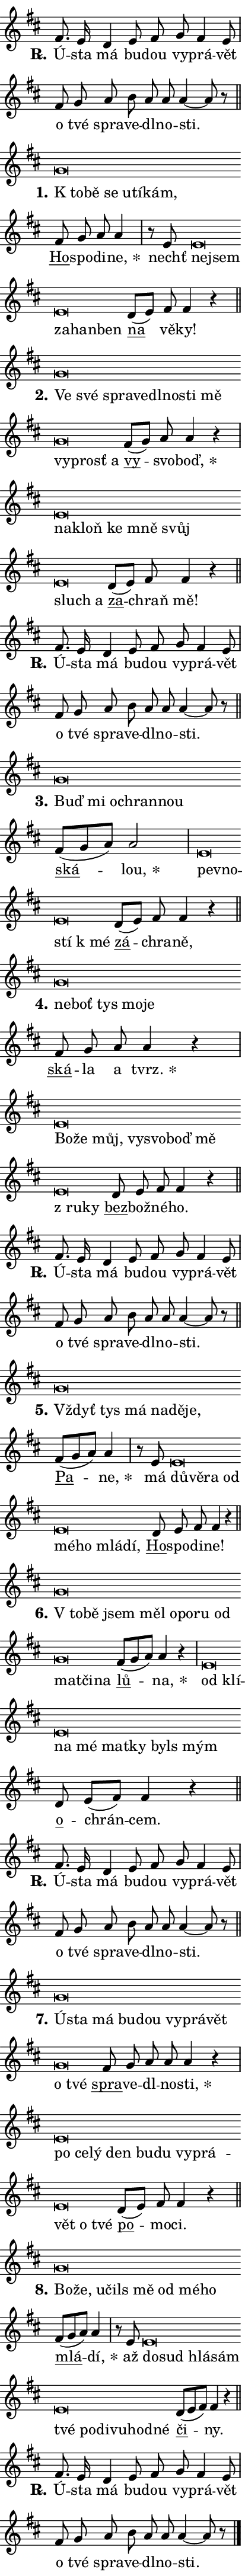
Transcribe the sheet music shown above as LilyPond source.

\version "2.24.0"
\header { tagline = "" }
\paper {
  indent = 0\cm
  top-margin = 0\cm
  right-margin = 0.13\cm % to fit lyric hyphens
  bottom-margin = 0\cm
  left-margin = 0\cm
  paper-width = 7\cm
  page-breaking = #ly:one-page-breaking
  system-system-spacing.basic-distance = #11
  score-system-spacing.basic-distance = #11
  ragged-last = ##f
}


%% Author: Thomas Morley
%% https://lists.gnu.org/archive/html/lilypond-user/2020-05/msg00002.html
#(define (line-position grob)
"Returns position of @var[grob} in current system:
   @code{'start}, if at first time-step
   @code{'end}, if at last time-step
   @code{'middle} otherwise
"
  (let* ((col (ly:item-get-column grob))
         (ln (ly:grob-object col 'left-neighbor))
         (rn (ly:grob-object col 'right-neighbor))
         (col-to-check-left (if (ly:grob? ln) ln col))
         (col-to-check-right (if (ly:grob? rn) rn col))
         (break-dir-left
           (and
             (ly:grob-property col-to-check-left 'non-musical #f)
             (ly:item-break-dir col-to-check-left)))
         (break-dir-right
           (and
             (ly:grob-property col-to-check-right 'non-musical #f)
             (ly:item-break-dir col-to-check-right))))
        (cond ((eqv? 1 break-dir-left) 'start)
              ((eqv? -1 break-dir-right) 'end)
              (else 'middle))))

#(define (tranparent-at-line-position vctor)
  (lambda (grob)
  "Relying on @code{line-position} select the relevant enry from @var{vctor}.
Used to determine transparency,"
    (case (line-position grob)
      ((end) (not (vector-ref vctor 0)))
      ((middle) (not (vector-ref vctor 1)))
      ((start) (not (vector-ref vctor 2))))))

noteHeadBreakVisibility =
#(define-music-function (break-visibility)(vector?)
"Makes @code{NoteHead}s transparent relying on @var{break-visibility}"
#{
  \override NoteHead.transparent =
    #(tranparent-at-line-position break-visibility)
#})

#(define delete-ledgers-for-transparent-note-heads
  (lambda (grob)
    "Reads whether a @code{NoteHead} is transparent.
If so this @code{NoteHead} is removed from @code{'note-heads} from
@var{grob}, which is supposed to be @code{LedgerLineSpanner}.
As a result ledgers are not printed for this @code{NoteHead}"
    (let* ((nhds-array (ly:grob-object grob 'note-heads))
           (nhds-list
             (if (ly:grob-array? nhds-array)
                 (ly:grob-array->list nhds-array)
                 '()))
           ;; Relies on the transparent-property being done before
           ;; Staff.LedgerLineSpanner.after-line-breaking is executed.
           ;; This is fragile ...
           (to-keep
             (remove
               (lambda (nhd)
                 (ly:grob-property nhd 'transparent #f))
               nhds-list)))
      ;; TODO find a better method to iterate over grob-arrays, similiar
      ;; to filter/remove etc for lists
      ;; For now rebuilt from scratch
      (set! (ly:grob-object grob 'note-heads)  '())
      (for-each
        (lambda (nhd)
          (ly:pointer-group-interface::add-grob grob 'note-heads nhd))
        to-keep))))

squashNotes = {
  \override NoteHead.X-extent = #'(-0.2 . 0.2)
  \override NoteHead.Y-extent = #'(-0.75 . 0)
  \override NoteHead.stencil =
    #(lambda (grob)
       (let ((pos (ly:grob-property grob 'staff-position)))
         (begin
           (if (< pos -7) (display "ERROR: Lower brevis then expected\n") (display "OK: Expected brevis position\n"))
           (if (<= pos -6) ly:text-interface::print ly:note-head::print))))
}
unSquashNotes = {
  \revert NoteHead.X-extent
  \revert NoteHead.Y-extent
  \revert NoteHead.stencil
}

hideNotes = \noteHeadBreakVisibility #begin-of-line-visible
unHideNotes = \noteHeadBreakVisibility #all-visible

% work-around for resetting accidentals
% https://lilypond.org/doc/v2.23/Documentation/notation/displaying-rhythms#unmetered-music
cadenzaMeasure = {
  \cadenzaOff
  \partial 1024 s1024
  \cadenzaOn
}

#(define-markup-command (accent layout props text) (markup?)
  "Underline accented syllable"
  (interpret-markup layout props
    #{\markup \override #'(offset . 4.3) \underline { #text }#}))

responsum = \markup \concat {
  "R" \hspace #-1.05 \path #0.1 #'((moveto 0 0.07) (lineto 0.9 0.8)) \hspace #0.05 "."
}

spaceSize = #0.6828661417322834 % exact space size for TeX Gyre Schola

\layout {
  \context {
    \Staff
    \remove "Time_signature_engraver"
    \override LedgerLineSpanner.after-line-breaking = #delete-ledgers-for-transparent-note-heads
  }
  \context {
    \Lyrics {
      \override LyricSpace.minimum-distance = \spaceSize
      \override LyricText.font-name = #"TeX Gyre Schola"
      \override LyricText.font-size = 1
      \override StanzaNumber.font-name = #"TeX Gyre Schola Bold"
      \override StanzaNumber.font-size = 1
    }
  }
  \context {
    \Score 
    \override NoteHead.text =
      #(lambda (grob) 
        (let ((pos (ly:grob-property grob 'staff-position)))
          #{\markup {
            \combine
              \halign #-0.55 \raise #(if (= pos -6) 0 0.5) \override #'(thickness . 2) \draw-line #'(3.2 . 0)
              \musicglyph "noteheads.sM1"
          }#}))
  }
}

% magnetic-lyrics.ily
%
%   written by
%     Jean Abou Samra <jean@abou-samra.fr>
%     Werner Lemberg <wl@gnu.org>
%
%   adapted by
%     Jiri Hon <jiri.hon@gmail.com>
%
% Version 2022-Apr-15

% https://www.mail-archive.com/lilypond-user@gnu.org/msg149350.html

#(define (Left_hyphen_pointer_engraver context)
   "Collect syllable-hyphen-syllable occurrences in lyrics and store
them in properties.  This engraver only looks to the left.  For
example, if the lyrics input is @code{foo -- bar}, it does the
following.

@itemize @bullet
@item
Set the @code{text} property of the @code{LyricHyphen} grob between
@q{foo} and @q{bar} to @code{foo}.

@item
Set the @code{left-hyphen} property of the @code{LyricText} grob with
text @q{foo} to the @code{LyricHyphen} grob between @q{foo} and
@q{bar}.
@end itemize

Use this auxiliary engraver in combination with the
@code{lyric-@/text::@/apply-@/magnetic-@/offset!} hook."
   (let ((hyphen #f)
         (text #f))
     (make-engraver
      (acknowledgers
       ((lyric-syllable-interface engraver grob source-engraver)
        (set! text grob)))
      (end-acknowledgers
       ((lyric-hyphen-interface engraver grob source-engraver)
        ;(when (not (grob::has-interface grob 'lyric-space-interface))
          (set! hyphen grob)));)
      ((stop-translation-timestep engraver)
       (when (and text hyphen)
         (ly:grob-set-object! text 'left-hyphen hyphen))
       (set! text #f)
       (set! hyphen #f)))))

#(define (lyric-text::apply-magnetic-offset! grob)
   "If the space between two syllables is less than the value in
property @code{LyricText@/.details@/.squash-threshold}, move the right
syllable to the left so that it gets concatenated with the left
syllable.

Use this function as a hook for
@code{LyricText@/.after-@/line-@/breaking} if the
@code{Left_@/hyphen_@/pointer_@/engraver} is active."
   (let ((hyphen (ly:grob-object grob 'left-hyphen #f)))
     (when hyphen
       (let ((left-text (ly:spanner-bound hyphen LEFT)))
         (when (grob::has-interface left-text 'lyric-syllable-interface)
           (let* ((common (ly:grob-common-refpoint grob left-text X))
                  (this-x-ext (ly:grob-extent grob common X))
                  (left-x-ext
                   (begin
                     ;; Trigger magnetism for left-text.
                     (ly:grob-property left-text 'after-line-breaking)
                     (ly:grob-extent left-text common X)))
                  ;; `delta` is the gap width between two syllables.
                  (delta (- (interval-start this-x-ext)
                            (interval-end left-x-ext)))
                  (details (ly:grob-property grob 'details))
                  (threshold (assoc-get 'squash-threshold details 0.2)))
             (when (< delta threshold)
               (let* (;; We have to manipulate the input text so that
                      ;; ligatures crossing syllable boundaries are not
                      ;; disabled.  For languages based on the Latin
                      ;; script this is essentially a beautification.
                      ;; However, for non-Western scripts it can be a
                      ;; necessity.
                      (lt (ly:grob-property left-text 'text))
                      (rt (ly:grob-property grob 'text))
                      (is-space (grob::has-interface hyphen 'lyric-space-interface))
                      (space (if is-space " " ""))
                      (extra-delta (if is-space spaceSize 0))
                      ;; Append new syllable.
                      (ltrt-space (if (and (string? lt) (string? rt))
                                (string-append lt space rt)
                                (make-concat-markup (list lt space rt))))
                      ;; Right-align `ltrt` to the right side.
                      (ltrt-space-markup (grob-interpret-markup
                               grob
                               (make-translate-markup
                                (cons (interval-length this-x-ext) 0)
                                (make-right-align-markup ltrt-space)))))
                 (begin
                   ;; Don't print `left-text`.
                   (ly:grob-set-property! left-text 'stencil #f)
                   ;; Set text and stencil (which holds all collected
                   ;; syllables so far) and shift it to the left.
                   (ly:grob-set-property! grob 'text ltrt-space)
                   (ly:grob-set-property! grob 'stencil ltrt-space-markup)
                   (ly:grob-translate-axis! grob (- (- delta extra-delta)) X))))))))))


#(define (lyric-hyphen::displace-bounds-first grob)
   ;; Make very sure this callback isn't triggered too early.
   (let ((left (ly:spanner-bound grob LEFT))
         (right (ly:spanner-bound grob RIGHT)))
     (ly:grob-property left 'after-line-breaking)
     (ly:grob-property right 'after-line-breaking)
     (ly:lyric-hyphen::print grob)))

squashThreshold = #0.4

\layout {
  \context {
    \Lyrics
    \consists #Left_hyphen_pointer_engraver
    \override LyricText.after-line-breaking =
      #lyric-text::apply-magnetic-offset!
    \override LyricHyphen.stencil = #lyric-hyphen::displace-bounds-first
    \override LyricText.details.squash-threshold = \squashThreshold
    \override LyricHyphen.minimum-distance = 0
    \override LyricHyphen.minimum-length = \squashThreshold
  }
}

squashText = \override LyricText.details.squash-threshold = 9999
unSquashText = \override LyricText.details.squash-threshold = \squashThreshold

leftText = \override LyricText.self-alignment-X = #LEFT
unLeftText = \revert LyricText.self-alignment-X

starOffset = #(lambda (grob) 
                (let ((x_offset (ly:self-alignment-interface::aligned-on-x-parent grob)))
                  (if (= x_offset 0) 0 (+ x_offset 1.2))))

star = #(define-music-function (syllable)(string?)
"Append star separator at the end of a syllable"
#{
  \once \override LyricText.X-offset = #starOffset
  \lyricmode { \markup {
    #syllable
    \override #'((font-name . "TeX Gyre Schola Bold")) \hspace #0.2 \lower #0.65 \larger "*"
  } }
#})

starAccent = #(define-music-function (syllable)(string?)
"Append star separator at the end of a syllable and make accent"
#{
  \once \override LyricText.X-offset = #starOffset
  \lyricmode { \markup {
    \accent #syllable
    \override #'((font-name . "TeX Gyre Schola Bold")) \hspace #0.2 \lower #0.65 \larger "*"
  } }
#})

breath = #(define-music-function (syllable)(string?)
"Append breathing indicator at the end of a syllable"
#{
  \lyricmode { \markup { #syllable "+" } }
#})

optionalBreath = #(define-music-function (syllable)(string?)
"Append optional breathing indicator at the end of a syllable"
#{
  \lyricmode { \markup { #syllable "(+)" } }
#})


\score {
    <<
        \new Voice = "melody" { \cadenzaOn \key d \major \relative { fis'8. e16 d4 \bar "" e8 fis \bar "" g fis4 e8 \cadenzaMeasure \bar "|" fis g \bar "" a b \bar "" a a a4~ a8 r \cadenzaMeasure \bar "||" \break } }
        \new Lyrics \lyricsto "melody" { \lyricmode { \set stanza = \responsum
Ú -- sta má bu -- dou vy -- prá -- vět o tvé spra -- ve -- dl -- no -- sti. } }
    >>
    \layout {}
}

\score {
    <<
        \new Voice = "melody" { \cadenzaOn \key d \major \relative { \squashNotes g'\breve*1/16 \hideNotes \breve*1/16 \bar "" \breve*1/16 \bar "" \breve*1/16 \bar "" \breve*1/16 \breve*1/16 \bar "" \unHideNotes \unSquashNotes \bar "" fis8 g a a4 \cadenzaMeasure \bar "|" r8 e8 \squashNotes e\breve*1/16 \hideNotes \breve*1/16 \bar "" \breve*1/16 \bar "" \breve*1/16 \breve*1/16 \bar "" \unHideNotes \unSquashNotes \bar "" d8[( e)] fis fis4 r \cadenzaMeasure \bar "||" \break } }
        \new Lyrics \lyricsto "melody" { \lyricmode { \set stanza = "1."
\leftText "K to" -- \squashText bě se u -- tí -- kám, \unLeftText \unSquashText \markup \accent Ho -- spo -- di -- \star ne, nechť \leftText nej -- \squashText sem za -- han -- ben \unLeftText \unSquashText \markup \accent na vě -- ky! } }
    >>
    \layout {}
}

\score {
    <<
        \new Voice = "melody" { \cadenzaOn \key d \major \relative { \squashNotes g'\breve*1/16 \hideNotes \breve*1/16 \bar "" \breve*1/16 \bar "" \breve*1/16 \bar "" \breve*1/16 \bar "" \breve*1/16 \bar "" \breve*1/16 \bar "" \breve*1/16 \bar "" \breve*1/16 \bar "" \breve*1/16 \breve*1/16 \bar "" \unHideNotes \unSquashNotes \bar "" fis8[( g)] a a4 r4 \cadenzaMeasure \bar "|" \squashNotes e\breve*1/16 \hideNotes \breve*1/16 \bar "" \breve*1/16 \bar "" \breve*1/16 \bar "" \breve*1/16 \bar "" \breve*1/16 \breve*1/16 \bar "" \unHideNotes \unSquashNotes \bar "" d8[( e)] fis fis4 r \cadenzaMeasure \bar "||" \break } }
        \new Lyrics \lyricsto "melody" { \lyricmode { \set stanza = "2."
\leftText Ve \squashText své spra -- ve -- dl -- no -- sti mě vy -- prosť a \unLeftText \unSquashText \markup \accent vy -- svo -- \star boď, \leftText na -- \squashText kloň ke mně svůj sluch a \unLeftText \unSquashText \markup \accent za -- chraň mě! } }
    >>
    \layout {}
}

\score {
    <<
        \new Voice = "melody" { \cadenzaOn \key d \major \relative { fis'8. e16 d4 \bar "" e8 fis \bar "" g fis4 e8 \cadenzaMeasure \bar "|" fis g \bar "" a b \bar "" a a a4~ a8 r \cadenzaMeasure \bar "||" \break } }
        \new Lyrics \lyricsto "melody" { \lyricmode { \set stanza = \responsum
Ú -- sta má bu -- dou vy -- prá -- vět o tvé spra -- ve -- dl -- no -- sti. } }
    >>
    \layout {}
}

\score {
    <<
        \new Voice = "melody" { \cadenzaOn \key d \major \relative { \squashNotes g'\breve*1/16 \hideNotes \breve*1/16 \bar "" \breve*1/16 \bar "" \breve*1/16 \breve*1/16 \bar "" \unHideNotes \unSquashNotes \bar "" fis8[( g a)] a2 \cadenzaMeasure \bar "|" \squashNotes e\breve*1/16 \hideNotes \breve*1/16 \bar "" \breve*1/16 \breve*1/16 \bar "" \unHideNotes \unSquashNotes \bar "" d8[( e)] fis fis4 r \cadenzaMeasure \bar "||" \break } }
        \new Lyrics \lyricsto "melody" { \lyricmode { \set stanza = "3."
\leftText Buď \squashText mi o -- chran -- nou \unLeftText \unSquashText \markup \accent ská -- \star lou, \leftText pev -- \squashText no -- stí "k mé" \unLeftText \unSquashText \markup \accent zá -- chra -- ně, } }
    >>
    \layout {}
}

\score {
    <<
        \new Voice = "melody" { \cadenzaOn \key d \major \relative { \squashNotes g'\breve*1/16 \hideNotes \breve*1/16 \bar "" \breve*1/16 \bar "" \breve*1/16 \breve*1/16 \bar "" \unHideNotes \unSquashNotes \bar "" fis8 g a a4 r \cadenzaMeasure \bar "|" \squashNotes e\breve*1/16 \hideNotes \breve*1/16 \bar "" \breve*1/16 \bar "" \breve*1/16 \bar "" \breve*1/16 \bar "" \breve*1/16 \bar "" \breve*1/16 \bar "" \breve*1/16 \breve*1/16 \bar "" \unHideNotes \unSquashNotes \bar "" d8 e fis fis4 r \cadenzaMeasure \bar "||" \break } }
        \new Lyrics \lyricsto "melody" { \lyricmode { \set stanza = "4."
\leftText ne -- \squashText boť tys mo -- je \unLeftText \unSquashText \markup \accent ská -- la a \star tvrz. \leftText Bo -- \squashText že můj, vy -- svo -- boď mě "z ru" -- ky \unLeftText \unSquashText \markup \accent bez -- bož -- né -- ho. } }
    >>
    \layout {}
}

\score {
    <<
        \new Voice = "melody" { \cadenzaOn \key d \major \relative { fis'8. e16 d4 \bar "" e8 fis \bar "" g fis4 e8 \cadenzaMeasure \bar "|" fis g \bar "" a b \bar "" a a a4~ a8 r \cadenzaMeasure \bar "||" \break } }
        \new Lyrics \lyricsto "melody" { \lyricmode { \set stanza = \responsum
Ú -- sta má bu -- dou vy -- prá -- vět o tvé spra -- ve -- dl -- no -- sti. } }
    >>
    \layout {}
}

\score {
    <<
        \new Voice = "melody" { \cadenzaOn \key d \major \relative { \squashNotes g'\breve*1/16 \hideNotes \breve*1/16 \bar "" \breve*1/16 \bar "" \breve*1/16 \bar "" \breve*1/16 \breve*1/16 \bar "" \unHideNotes \unSquashNotes \bar "" fis8[( g a)] a4 \cadenzaMeasure \bar "|" r8 e \squashNotes e\breve*1/16 \hideNotes \breve*1/16 \bar "" \breve*1/16 \bar "" \breve*1/16 \bar "" \breve*1/16 \bar "" \breve*1/16 \bar "" \breve*1/16 \breve*1/16 \bar "" \unHideNotes \unSquashNotes \bar "" d8 e fis fis4 r \cadenzaMeasure \bar "||" \break } }
        \new Lyrics \lyricsto "melody" { \lyricmode { \set stanza = "5."
\leftText Vždyť \squashText tys má na -- dě -- je, \unLeftText \unSquashText \markup \accent Pa -- \star ne, má \leftText dů -- \squashText vě -- ra od mé -- ho mlá -- dí, \unLeftText \unSquashText \markup \accent Ho -- spo -- di -- ne! } }
    >>
    \layout {}
}

\score {
    <<
        \new Voice = "melody" { \cadenzaOn \key d \major \relative { \squashNotes g'\breve*1/16 \hideNotes \breve*1/16 \bar "" \breve*1/16 \bar "" \breve*1/16 \bar "" \breve*1/16 \bar "" \breve*1/16 \bar "" \breve*1/16 \bar "" \breve*1/16 \bar "" \breve*1/16 \bar "" \breve*1/16 \breve*1/16 \bar "" \unHideNotes \unSquashNotes \bar "" fis8[( g a)] a4 r \cadenzaMeasure \bar "|" \squashNotes e\breve*1/16 \hideNotes \breve*1/16 \bar "" \breve*1/16 \bar "" \breve*1/16 \bar "" \breve*1/16 \bar "" \breve*1/16 \bar "" \breve*1/16 \breve*1/16 \bar "" \unHideNotes \unSquashNotes \bar "" d8 e[( fis)] fis4 r \cadenzaMeasure \bar "||" \break } }
        \new Lyrics \lyricsto "melody" { \lyricmode { \set stanza = "6."
\leftText "V to" -- \squashText bě jsem měl o -- po -- ru od mat -- či -- na \unLeftText \unSquashText \markup \accent lů -- \star na, \leftText od \squashText klí -- na mé mat -- ky byls mým \unLeftText \unSquashText \markup \accent o -- chrán -- cem. } }
    >>
    \layout {}
}

\score {
    <<
        \new Voice = "melody" { \cadenzaOn \key d \major \relative { fis'8. e16 d4 \bar "" e8 fis \bar "" g fis4 e8 \cadenzaMeasure \bar "|" fis g \bar "" a b \bar "" a a a4~ a8 r \cadenzaMeasure \bar "||" \break } }
        \new Lyrics \lyricsto "melody" { \lyricmode { \set stanza = \responsum
Ú -- sta má bu -- dou vy -- prá -- vět o tvé spra -- ve -- dl -- no -- sti. } }
    >>
    \layout {}
}

\score {
    <<
        \new Voice = "melody" { \cadenzaOn \key d \major \relative { \squashNotes g'\breve*1/16 \hideNotes \breve*1/16 \bar "" \breve*1/16 \bar "" \breve*1/16 \bar "" \breve*1/16 \bar "" \breve*1/16 \bar "" \breve*1/16 \bar "" \breve*1/16 \bar "" \breve*1/16 \breve*1/16 \bar "" \unHideNotes \unSquashNotes \bar "" fis8 g a a a4 r4 \cadenzaMeasure \bar "|" \squashNotes e\breve*1/16 \hideNotes \breve*1/16 \bar "" \breve*1/16 \bar "" \breve*1/16 \bar "" \breve*1/16 \bar "" \breve*1/16 \bar "" \breve*1/16 \bar "" \breve*1/16 \bar "" \breve*1/16 \bar "" \breve*1/16 \breve*1/16 \bar "" \unHideNotes \unSquashNotes \bar "" d8[( e)] fis fis4 r \cadenzaMeasure \bar "||" \break } }
        \new Lyrics \lyricsto "melody" { \lyricmode { \set stanza = "7."
\leftText Ú -- \squashText sta má bu -- dou vy -- prá -- vět o tvé \unLeftText \unSquashText \markup \accent spra -- ve -- dl -- no -- \star sti, \leftText po \squashText ce -- lý den bu -- du vy -- prá -- vět o tvé \unLeftText \unSquashText \markup \accent po -- mo -- ci. } }
    >>
    \layout {}
}

\score {
    <<
        \new Voice = "melody" { \cadenzaOn \key d \major \relative { \squashNotes g'\breve*1/16 \hideNotes \breve*1/16 \bar "" \breve*1/16 \bar "" \breve*1/16 \bar "" \breve*1/16 \bar "" \breve*1/16 \bar "" \breve*1/16 \breve*1/16 \bar "" \unHideNotes \unSquashNotes \bar "" fis8[( g a)] a4 \cadenzaMeasure \bar "|" r8 e \squashNotes e\breve*1/16 \hideNotes \breve*1/16 \bar "" \breve*1/16 \bar "" \breve*1/16 \bar "" \breve*1/16 \bar "" \breve*1/16 \bar "" \breve*1/16 \bar "" \breve*1/16 \bar "" \breve*1/16 \breve*1/16 \bar "" \unHideNotes \unSquashNotes \bar "" d8[( e fis)] fis4 r \cadenzaMeasure \bar "||" \break } }
        \new Lyrics \lyricsto "melody" { \lyricmode { \set stanza = "8."
\leftText Bo -- \squashText že, u -- čils mě od mé -- ho \unLeftText \unSquashText \markup \accent mlá -- \star dí, až \leftText do -- \squashText sud hlá -- sám tvé po -- di -- vu -- hod -- né \unLeftText \unSquashText \markup \accent či -- ny. } }
    >>
    \layout {}
}

\score {
    <<
        \new Voice = "melody" { \cadenzaOn \key d \major \relative { fis'8. e16 d4 \bar "" e8 fis \bar "" g fis4 e8 \cadenzaMeasure \bar "|" fis g \bar "" a b \bar "" a a a4~ a8 r \cadenzaMeasure \bar "||" \break } \bar "|." }
        \new Lyrics \lyricsto "melody" { \lyricmode { \set stanza = \responsum
Ú -- sta má bu -- dou vy -- prá -- vět o tvé spra -- ve -- dl -- no -- sti. } }
    >>
    \layout {}
}
